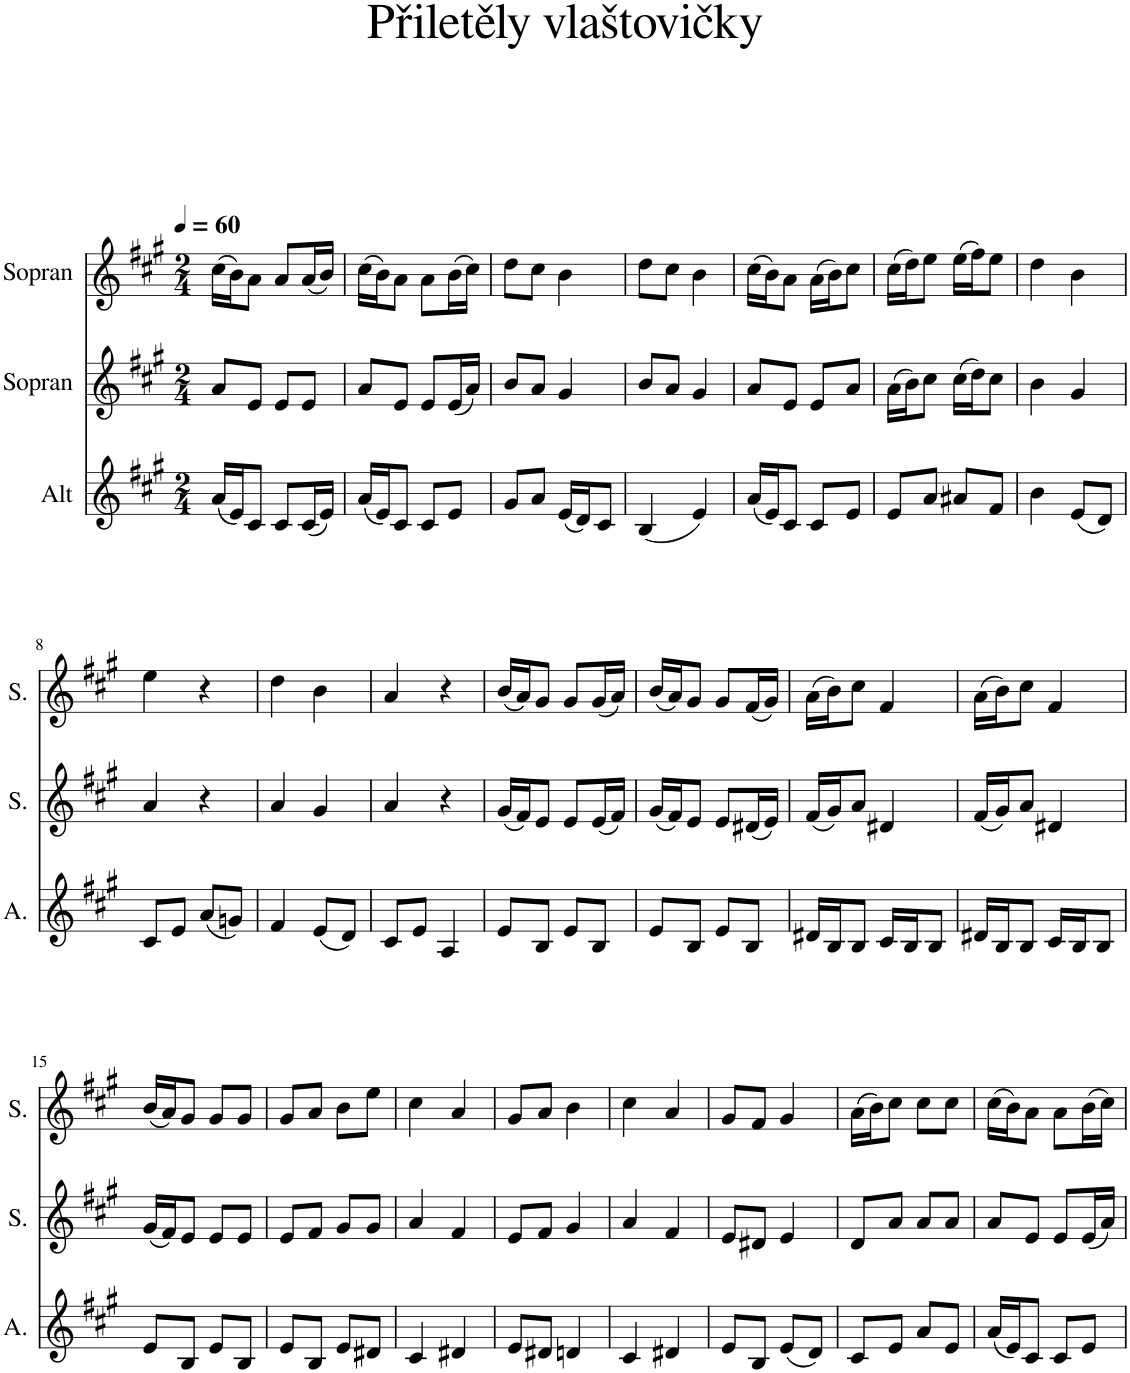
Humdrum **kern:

**kern	**kern	**kern
*part3	*part2	*part1
*staff3	*staff2	*staff1
*I"Alt	*I"Sopran	*I"Sopran
*I'A.	*I'S.	*I'S.
*clefG2	*clefG2	*clefG2
*k[f#c#g#]	*k[f#c#g#]	*k[f#c#g#]
*M2/4	*M2/4	*M2/4
*MM60	*MM60	*MM60
=1	=1	=1
(16a/LL	8a/L	(16cc#\LL
16e/J)	.	16b\J)
8c#/J	8e/J	8a\J
8c#/L	8e/L	8a/L
(16c#/L	8e/J	(16a/L
16e/JJ)	.	16b/JJ)
=2	=2	=2
(16a/LL	8a/L	(16cc#\LL
16e/J)	.	16b\J)
8c#/J	8e/J	8a\J
8c#/L	8e/L	8a\L
8e/J	(16e/L	(16b\L
.	16a/JJ)	16cc#\JJ)
=3	=3	=3
8g#/L	8b/L	8dd\L
8a/J	8a/J	8cc#\J
(16e/LL	4g#/	4b\
16d/J)	.	.
8c#/J	.	.
=4	=4	=4
(4B/	8b/L	8dd\L
.	8a/J	8cc#\J
4e/)	4g#/	4b\
=5	=5	=5
(16a/LL	8a/L	(16cc#\LL
16e/J)	.	16b\J)
8c#/J	8e/J	8a\J
8c#/L	8e/L	(16a\LL
.	.	16b\J)
8e/J	8a/J	8cc#\J
=6	=6	=6
8e/L	(16a\LL	(16cc#\LL
.	16b\J)	16dd\J)
8a/J	8cc#\J	8ee\J
8a#X/L	(16cc#\LL	(16ee\LL
.	16dd\J)	16ff#\J)
8f#/J	8cc#\J	8ee\J
=7	=7	=7
4b\	4b\	4dd\
(8e/L	4g#/	4b\
8d/J)	.	.
!!LO:LB:g=z
=8	=8	=8
8c#/L	4a/	4ee\
8e/J	.	.
(8a/L	4r	4r
8gn/J)	.	.
=9	=9	=9
4f#/	4a/	4dd\
(8e/L	4g#/	4b\
8d/J)	.	.
=10	=10	=10
8c#/L	4a/	4a/
8e/J	.	.
4A/	4r	4r
=11	=11	=11
8e/L	(16g#/LL	(16b/LL
.	16f#/J)	16a/J)
8B/J	8e/J	8g#/J
8e/L	8e/L	8g#/L
8B/J	(16e/L	(16g#/L
.	16f#/JJ)	16a/JJ)
=12	=12	=12
8e/L	(16g#/LL	(16b/LL
.	16f#/J)	16a/J)
8B/J	8e/J	8g#/J
8e/L	8e/L	8g#/L
8B/J	(16d#X/L	(16f#/L
.	16e/JJ)	16g#/JJ)
=13	=13	=13
16d#X/LL	(16f#/LL	(16a\LL
16B/J	16g#/J)	16b\J)
8B/J	8a/J	8cc#\J
16c#/LL	4d#X/	4f#/
16B/J	.	.
8B/J	.	.
=14	=14	=14
16d#X/LL	(16f#/LL	(16a\LL
16B/J	16g#/J)	16b\J)
8B/J	8a/J	8cc#\J
16c#/LL	4d#X/	4f#/
16B/J	.	.
8B/J	.	.
!!LO:LB:g=z
=15	=15	=15
8e/L	(16g#/LL	(16b/LL
.	16f#/J)	16a/J)
8B/J	8e/J	8g#/J
8e/L	8e/L	8g#/L
8B/J	8e/J	8g#/J
=16	=16	=16
8e/L	8e/L	8g#/L
8B/J	8f#/J	8a/J
8e/L	8g#/L	8b\L
8d#X/J	8g#/J	8ee\J
=17	=17	=17
4c#/	4a/	4cc#\
4d#X/	4f#/	4a/
=18	=18	=18
8e/L	8e/L	8g#/L
8d#X/J	8f#/J	8a/J
4dn/	4g#/	4b\
=19	=19	=19
4c#/	4a/	4cc#\
4d#X/	4f#/	4a/
=20	=20	=20
8e/L	8e/L	8g#/L
8B/J	8d#X/J	8f#/J
(8e/L	4e/	4g#/
8d/J)	.	.
=21	=21	=21
8c#/L	8d/L	(16a\LL
.	.	16b\J)
8e/J	8a/J	8cc#\J
8a/L	8a/L	8cc#\L
8e/J	8a/J	8cc#\J
=22	=22	=22
(16a/LL	8a/L	(16cc#\LL
16e/J)	.	16b\J)
8c#/J	8e/J	8a\J
8c#/L	8e/L	8a\L
8e/J	(16e/L	(16b\L
.	16a/JJ)	16cc#\JJ)
=	=	=
*-	*-	*-
